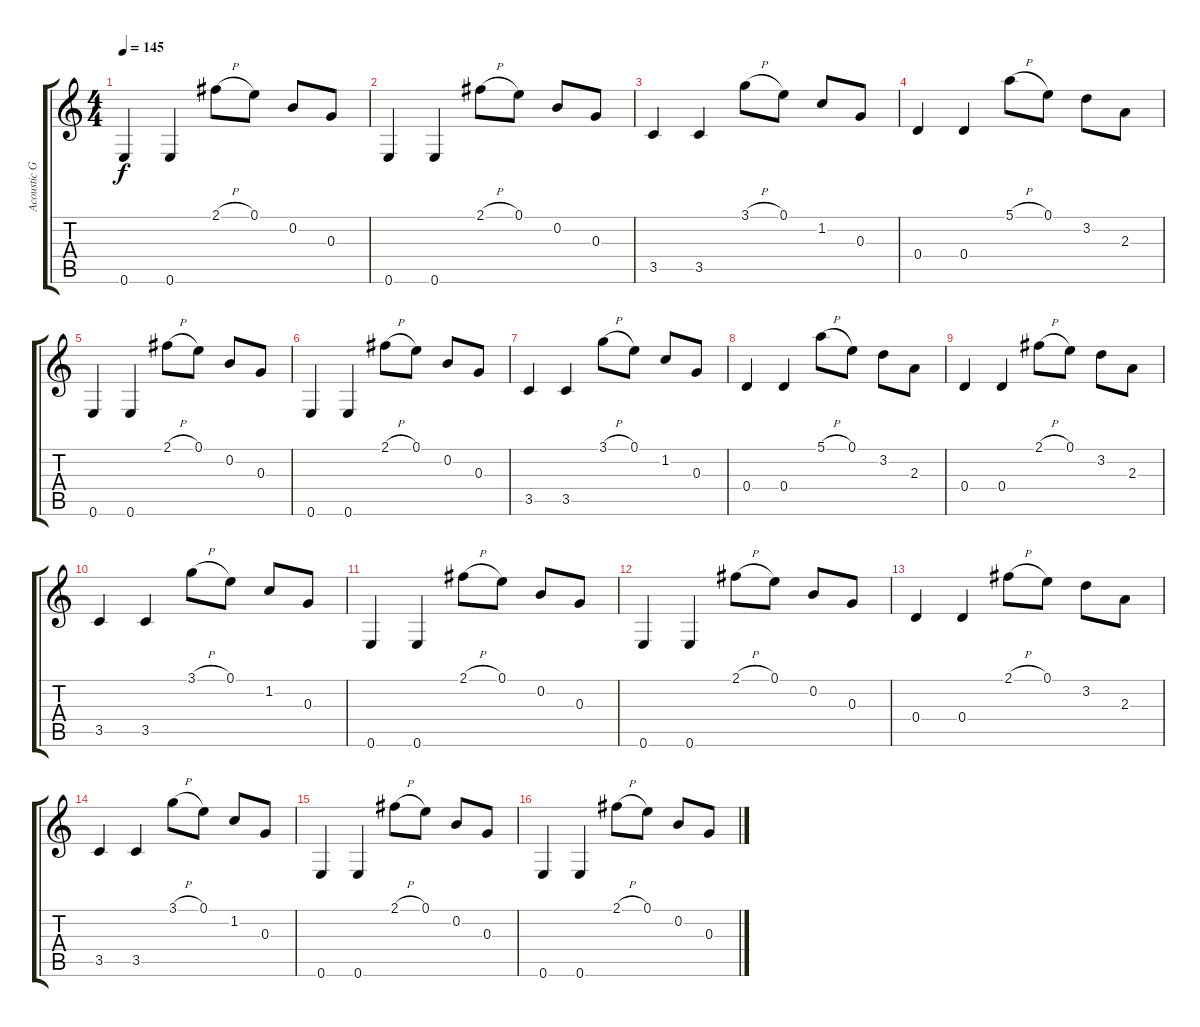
\track ("Acoustic Guitar" "Acoustic G") {instrument acousticguitarnylon}
\staff {score tabs}
\tuning (E4 B3 G3 D3 A2 E2) {hide}
\ts (4 4)
\tempo 145
\clef g2
\ks c
0.6.4{dy f} 0.6.4 2.1{h}.8 0.1.8 0.2.8 0.3.8 |
0.6.4 0.6.4 2.1{h}.8 0.1.8 0.2.8 0.3.8 |
3.5.4 3.5.4 3.1{h}.8 0.1.8 1.2.8 0.3.8 |
0.4.4 0.4.4 5.1{h}.8 0.1.8 3.2.8 2.3.8 |
0.6.4 0.6.4 2.1{h}.8 0.1.8 0.2.8 0.3.8 |
0.6.4 0.6.4 2.1{h}.8 0.1.8 0.2.8 0.3.8 |
3.5.4 3.5.4 3.1{h}.8 0.1.8 1.2.8 0.3.8 |
0.4.4 0.4.4 5.1{h}.8 0.1.8 3.2.8 2.3.8 |
0.4.4 0.4.4 2.1{h}.8 0.1.8 3.2.8 2.3.8 |
3.5.4 3.5.4 3.1{h}.8 0.1.8 1.2.8 0.3.8 |
0.6.4 0.6.4 2.1{h}.8 0.1.8 0.2.8 0.3.8 |
0.6.4 0.6.4 2.1{h}.8 0.1.8 0.2.8 0.3.8 |
0.4.4 0.4.4 2.1{h}.8 0.1.8 3.2.8 2.3.8 |
3.5.4 3.5.4 3.1{h}.8 0.1.8 1.2.8 0.3.8 |
0.6.4 0.6.4 2.1{h}.8 0.1.8 0.2.8 0.3.8 |
0.6.4 0.6.4 2.1{h}.8 0.1.8 0.2.8 0.3.8
